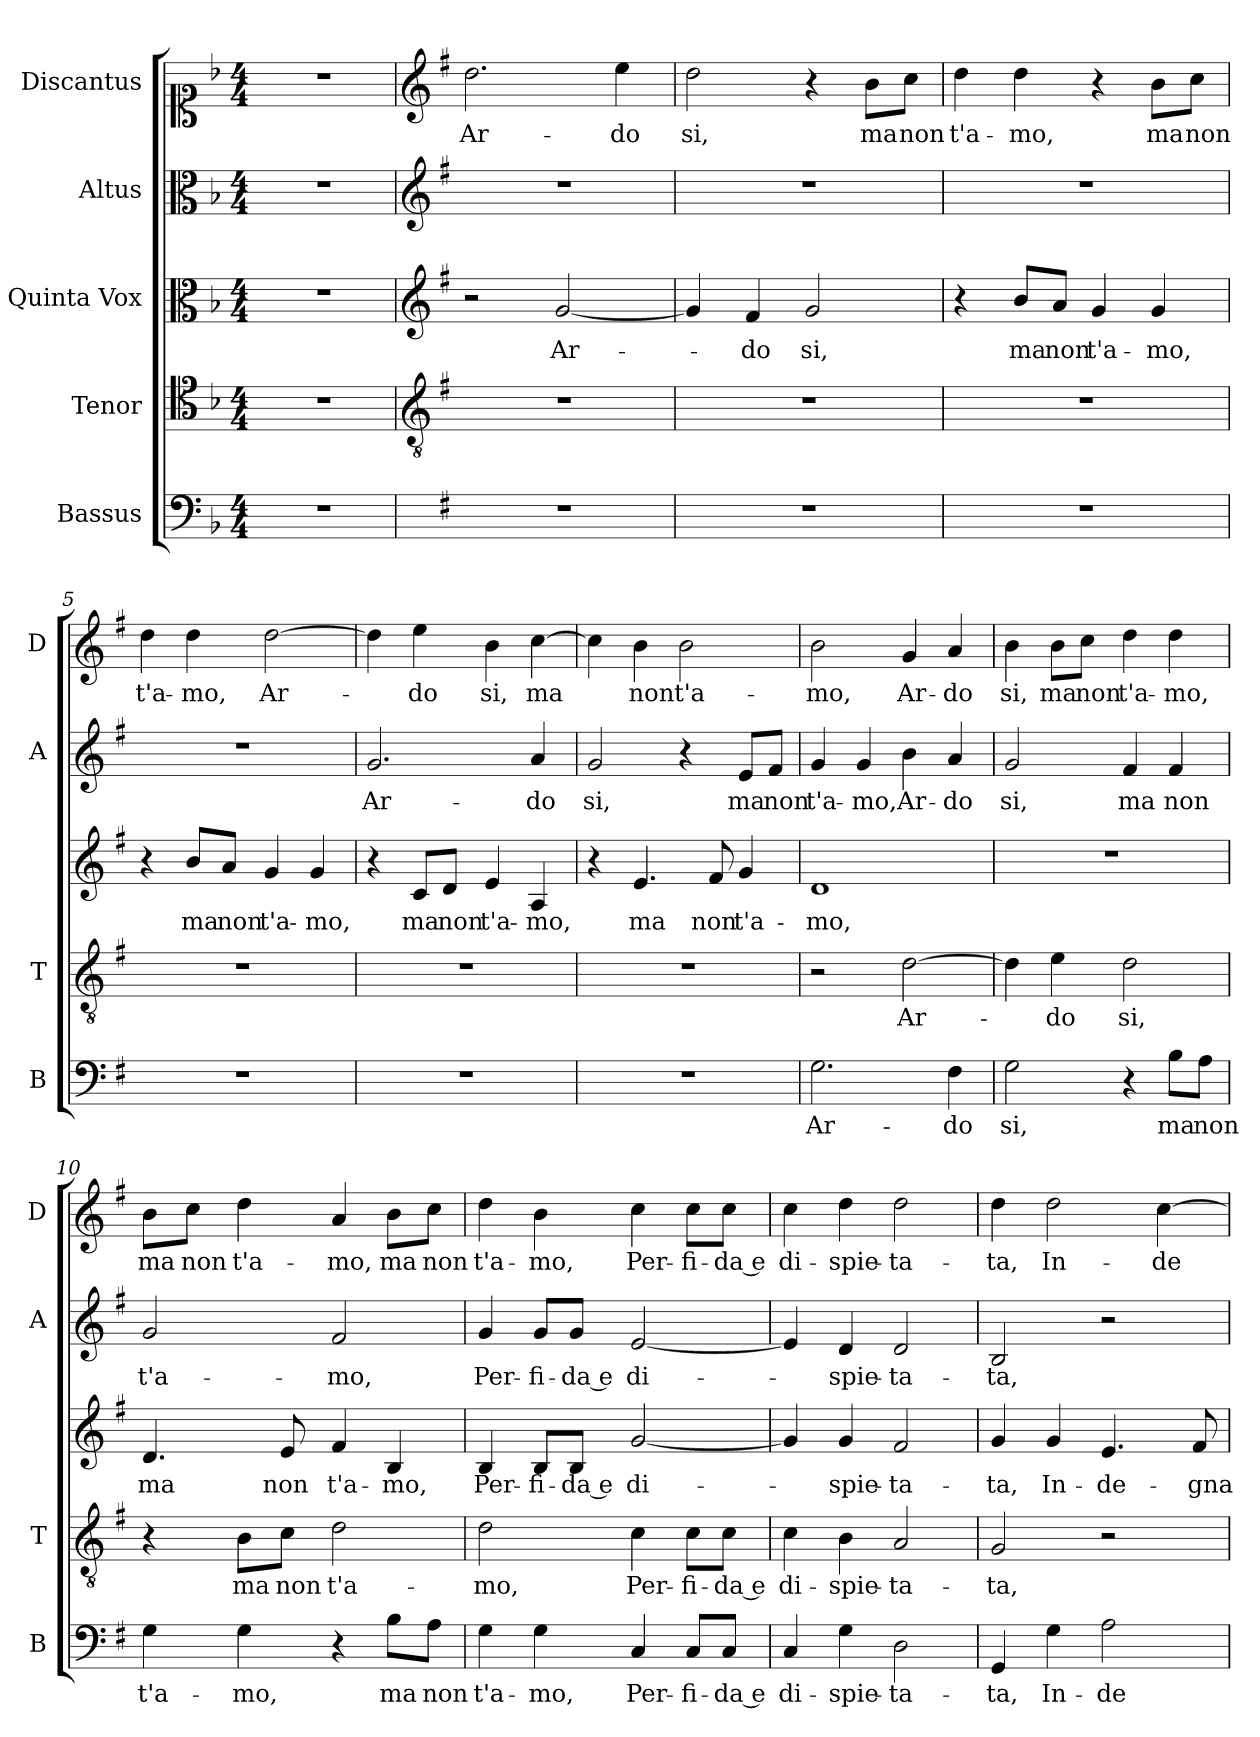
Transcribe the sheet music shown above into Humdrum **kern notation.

**kern	**text	**kern	**text	**kern	**text	**kern	**text	**kern	**text
*part5	*part5	*part4	*part4	*part3	*part3	*part2	*part2	*part1	*part1
*staff5	*staff5	*staff4	*staff4	*staff3	*staff3	*staff2	*staff2	*staff1	*staff1
*I"Bassus	*	*I"Tenor	*	*I"Quinta Vox	*	*I"Altus	*	*I"Discantus	*
*I'B	*	*I'T	*	*	*	*I'A	*	*I'D	*
*clefF4	*	*clefC4	*	*clefC3	*	*clefC3	*	*clefC1	*
*k[b-]	*	*k[b-]	*	*k[b-]	*	*k[b-]	*	*k[b-]	*
*F:	*	*F:	*	*F:	*	*F:	*	*F:	*
*M4/4	*	*M4/4	*	*M4/4	*	*M4/4	*	*M4/4	*
=1	=1	=1	=1	=1	=1	=1	=1	=1	=1
1r	.	1r	.	1r	.	1r	.	1r	.
=2	=2	=2	=2	=2	=2	=2	=2	=2	=2
*	*	*clefGv2	*	*clefG2	*	*clefG2	*	*clefG2	*
*k[f#]	*	*k[f#]	*	*k[f#]	*	*k[f#]	*	*k[f#]	*
*G:	*	*G:	*	*G:	*	*G:	*	*G:	*
!	!	!	!	!	!	!	!	!	!LO:LY:b
1r	.	1r	.	2r	.	1r	.	2.dd\	Ar-
!	!	!	!	!	!LO:LY:b	!	!	!	!
.	.	.	.	[2g/	Ar-	.	.	.	.
!	!	!	!	!	!	!	!	!	!LO:LY:b
.	.	.	.	.	.	.	.	4ee\	-do
=3	=3	=3	=3	=3	=3	=3	=3	=3	=3
!	!	!	!	!	!	!	!	!	!LO:LY:b
1r	.	1r	.	4g/]	.	1r	.	2dd\	si,
!	!	!	!	!	!LO:LY:b	!	!	!	!
.	.	.	.	4f#/	-do	.	.	.	.
!	!	!	!	!	!LO:LY:b	!	!	!	!
.	.	.	.	2g/	si,	.	.	4r	.
!	!	!	!	!	!	!	!	!	!LO:LY:b
.	.	.	.	.	.	.	.	8b\L	ma
!	!	!	!	!	!	!	!	!	!LO:LY:b
.	.	.	.	.	.	.	.	8cc\J	non
=4	=4	=4	=4	=4	=4	=4	=4	=4	=4
!	!	!	!	!	!	!	!	!	!LO:LY:b
1r	.	1r	.	4r	.	1r	.	4dd\	t'a-
!	!	!	!	!	!LO:LY:b	!	!	!	!LO:LY:b
.	.	.	.	8b/L	ma	.	.	4dd\	-mo,
!	!	!	!	!	!LO:LY:b	!	!	!	!
.	.	.	.	8a/J	non	.	.	.	.
!	!	!	!	!	!LO:LY:b	!	!	!	!
.	.	.	.	4g/	t'a-	.	.	4r	.
!	!	!	!	!	!LO:LY:b	!	!	!	!LO:LY:b
.	.	.	.	4g/	-mo,	.	.	8b\L	ma
!	!	!	!	!	!	!	!	!	!LO:LY:b
.	.	.	.	.	.	.	.	8cc\J	non
=5	=5	=5	=5	=5	=5	=5	=5	=5	=5
!	!	!	!	!	!	!	!	!	!LO:LY:b
1r	.	1r	.	4r	.	1r	.	4dd\	t'a-
!	!	!	!	!	!LO:LY:b	!	!	!	!LO:LY:b
.	.	.	.	8b/L	ma	.	.	4dd\	-mo,
!	!	!	!	!	!LO:LY:b	!	!	!	!
.	.	.	.	8a/J	non	.	.	.	.
!	!	!	!	!	!LO:LY:b	!	!	!	!LO:LY:b
.	.	.	.	4g/	t'a-	.	.	[2dd\	Ar-
!	!	!	!	!	!LO:LY:b	!	!	!	!
.	.	.	.	4g/	-mo,	.	.	.	.
=6	=6	=6	=6	=6	=6	=6	=6	=6	=6
!	!	!	!	!	!	!	!LO:LY:b	!	!
1r	.	1r	.	4r	.	2.g/	Ar-	4dd\]	.
!	!	!	!	!	!LO:LY:b	!	!	!	!LO:LY:b
.	.	.	.	8c/L	ma	.	.	4ee\	-do
!	!	!	!	!	!LO:LY:b	!	!	!	!
.	.	.	.	8d/J	non	.	.	.	.
!	!	!	!	!	!LO:LY:b	!	!	!	!LO:LY:b
.	.	.	.	4e/	t'a-	.	.	4b\	si,
!	!	!	!	!	!LO:LY:b	!	!LO:LY:b	!	!LO:LY:b
.	.	.	.	4A/	-mo,	4a/	-do	[4cc\	ma
!!LO:LB:g=z
=7	=7	=7	=7	=7	=7	=7	=7	=7	=7
!	!	!	!	!	!	!	!LO:LY:b	!	!
1r	.	1r	.	4r	.	2g/	si,	4cc\]	.
!	!	!	!	!	!LO:LY:b	!	!	!	!LO:LY:b
.	.	.	.	4.e/	ma	.	.	4b\	non
!	!	!	!	!	!	!	!	!	!LO:LY:b
.	.	.	.	.	.	4r	.	2b\	t'a-
!	!	!	!	!	!LO:LY:b	!	!	!	!
.	.	.	.	8f#/	non	.	.	.	.
!	!	!	!	!	!LO:LY:b	!	!LO:LY:b	!	!
.	.	.	.	4g/	t'a-	8e/L	ma	.	.
!	!	!	!	!	!	!	!LO:LY:b	!	!
.	.	.	.	.	.	8f#/J	non	.	.
=8	=8	=8	=8	=8	=8	=8	=8	=8	=8
!	!LO:LY:b	!	!	!	!LO:LY:b	!	!LO:LY:b	!	!LO:LY:b
2.G\	Ar-	2r	.	1d	-mo,	4g/	t'a-	2b\	-mo,
!	!	!	!	!	!	!	!LO:LY:b	!	!
.	.	.	.	.	.	4g/	-mo,	.	.
!	!	!	!LO:LY:b	!	!	!	!LO:LY:b	!	!LO:LY:b
.	.	[2d\	Ar-	.	.	4b\	Ar-	4g/	Ar-
!	!LO:LY:b	!	!	!	!	!	!LO:LY:b	!	!LO:LY:b
4F#\	-do	.	.	.	.	4a/	-do	4a/	-do
=9	=9	=9	=9	=9	=9	=9	=9	=9	=9
!	!LO:LY:b	!	!	!	!	!	!LO:LY:b	!	!LO:LY:b
2G\	si,	4d\]	.	1r	.	2g/	si,	4b\	si,
!	!	!	!LO:LY:b	!	!	!	!	!	!LO:LY:b
.	.	4e\	-do	.	.	.	.	8b\L	ma
!	!	!	!	!	!	!	!	!	!LO:LY:b
.	.	.	.	.	.	.	.	8cc\J	non
!	!	!	!LO:LY:b	!	!	!	!LO:LY:b	!	!LO:LY:b
4r	.	2d\	si,	.	.	4f#/	ma	4dd\	t'a-
!	!LO:LY:b	!	!	!	!	!	!LO:LY:b	!	!LO:LY:b
8B\L	ma	.	.	.	.	4f#/	non	4dd\	-mo,
!	!LO:LY:b	!	!	!	!	!	!	!	!
8A\J	non	.	.	.	.	.	.	.	.
=10	=10	=10	=10	=10	=10	=10	=10	=10	=10
!	!LO:LY:b	!	!	!	!LO:LY:b	!	!LO:LY:b	!	!LO:LY:b
4G\	t'a-	4r	.	4.d/	ma	2g/	t'a-	8b\L	ma
!	!	!	!	!	!	!	!	!	!LO:LY:b
.	.	.	.	.	.	.	.	8cc\J	non
!	!LO:LY:b	!	!LO:LY:b	!	!	!	!	!	!LO:LY:b
4G\	-mo,	8B\L	ma	.	.	.	.	4dd\	t'a-
!	!	!	!LO:LY:b	!	!LO:LY:b	!	!	!	!
.	.	8c\J	non	8e/	non	.	.	.	.
!	!	!	!LO:LY:b	!	!LO:LY:b	!	!LO:LY:b	!	!LO:LY:b
4r	.	2d\	t'a-	4f#/	t'a-	2f#/	-mo,	4a/	-mo,
!	!LO:LY:b	!	!	!	!LO:LY:b	!	!	!	!LO:LY:b
8B\L	ma	.	.	4B/	-mo,	.	.	8b\L	ma
!	!LO:LY:b	!	!	!	!	!	!	!	!LO:LY:b
8A\J	non	.	.	.	.	.	.	8cc\J	non
=11	=11	=11	=11	=11	=11	=11	=11	=11	=11
!	!LO:LY:b	!	!LO:LY:b	!	!LO:LY:b	!	!LO:LY:b	!	!LO:LY:b
4G\	t'a-	2d\	-mo,	4B/	Per-	4g/	Per-	4dd\	t'a-
!	!LO:LY:b	!	!	!	!LO:LY:b	!	!LO:LY:b	!	!LO:LY:b
4G\	-mo,	.	.	8B/L	-fi-	8g/L	-fi-	4b\	-mo,
!	!	!	!	!	!LO:LY:b	!	!LO:LY:b	!	!
.	.	.	.	8B/J	-da e	8g/J	-da e	.	.
!	!LO:LY:b	!	!LO:LY:b	!	!LO:LY:b	!	!LO:LY:b	!	!LO:LY:b
4C/	Per-	4c\	Per-	[2g/	di-	[2e/	di-	4cc\	Per-
!	!LO:LY:b	!	!LO:LY:b	!	!	!	!	!	!LO:LY:b
8C/L	-fi-	8c\L	-fi-	.	.	.	.	8cc\L	-fi-
!	!LO:LY:b	!	!LO:LY:b	!	!	!	!	!	!LO:LY:b
8C/J	-da e	8c\J	-da e	.	.	.	.	8cc\J	-da e
!!LO:PB:g=z
=12	=12	=12	=12	=12	=12	=12	=12	=12	=12
!	!LO:LY:b	!	!LO:LY:b	!	!	!	!	!	!LO:LY:b
4C/	di-	4c\	di-	4g/]	.	4e/]	.	4cc\	di-
!	!LO:LY:b	!	!LO:LY:b	!	!LO:LY:b	!	!LO:LY:b	!	!LO:LY:b
4G\	-spie-	4B\	-spie-	4g/	-spie-	4d/	-spie-	4dd\	-spie-
!	!LO:LY:b	!	!LO:LY:b	!	!LO:LY:b	!	!LO:LY:b	!	!LO:LY:b
2D\	-ta-	2A/	-ta-	2f#/	-ta-	2d/	-ta-	2dd\	-ta-
=13	=13	=13	=13	=13	=13	=13	=13	=13	=13
!	!LO:LY:b	!	!LO:LY:b	!	!LO:LY:b	!	!LO:LY:b	!	!LO:LY:b
4GG/	-ta,	2G/	-ta,	4g/	-ta,	2B/	-ta,	4dd\	-ta,
!	!LO:LY:b	!	!	!	!LO:LY:b	!	!	!	!LO:LY:b
4G\	In-	.	.	4g/	In-	.	.	2dd\	In-
!	!LO:LY:b	!	!	!	!LO:LY:b	!	!	!	!
2A\	-de-	2r	.	4.e/	-de-	2r	.	.	.
!	!	!	!	!	!	!	!	!	!LO:LY:b
.	.	.	.	.	.	.	.	[4cc\	-de-
!	!	!	!	!	!LO:LY:b	!	!	!	!
.	.	.	.	8f#/	-gna-	.	.	.	.
=	=	=	=	=	=	=	=	=	=
*-	*-	*-	*-	*-	*-	*-	*-	*-	*-
